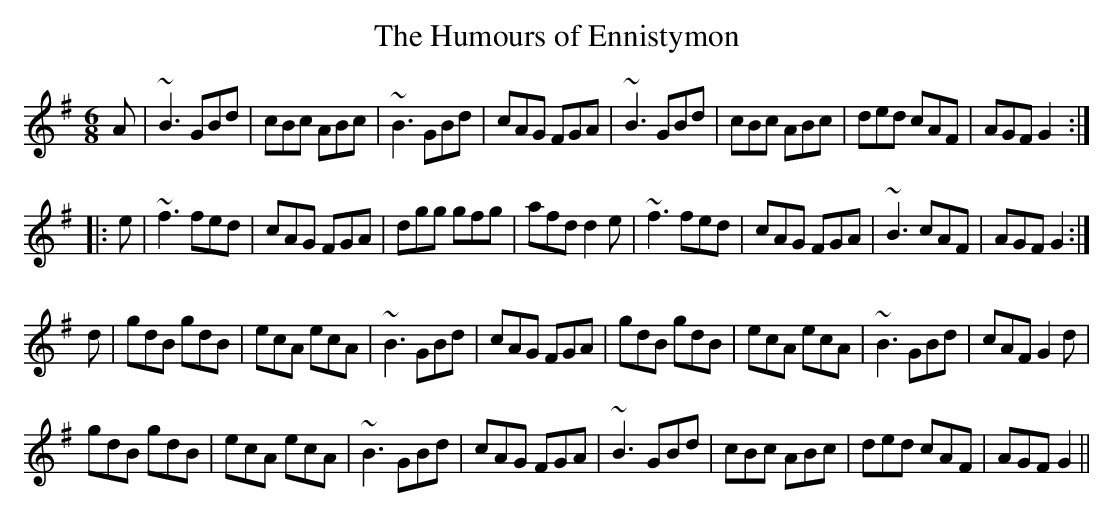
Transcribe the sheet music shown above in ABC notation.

X:1
T:The Humours of Ennistymon
M:6/8
L:1/8
K:G
A|~B3 GBd|cBc ABc|~B3 GBd|cAG FGA|~B3 GBd|cBc ABc|ded cAF|AGF G2:|
|:e|~f3 fed|cAG FGA|dgg gfg|afd d2e|~f3 fed|cAG FGA|~B3 cAF|AGF G2:|
d|gdB gdB|ecA ecA|~B3 GBd|cAG FGA|gdB gdB|ecA ecA|~B3 GBd|cAF G2d|
gdB gdB|ecA ecA|~B3 GBd|cAG FGA|~B3 GBd|cBc ABc|ded cAF|AGF G2||
